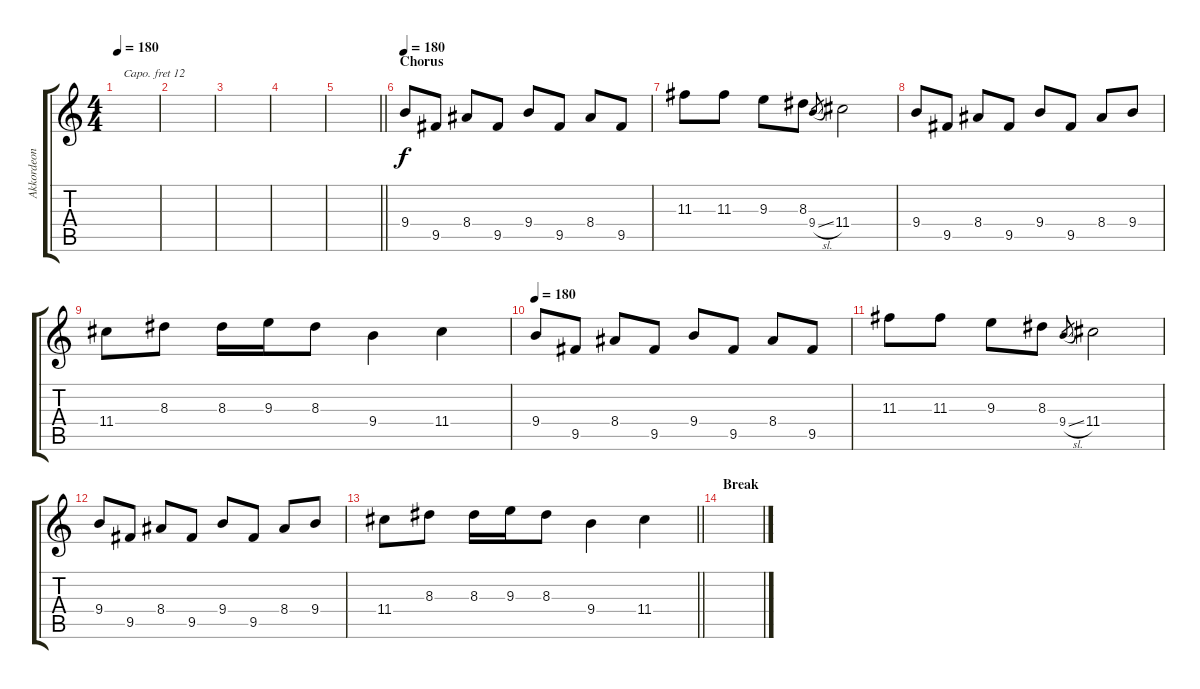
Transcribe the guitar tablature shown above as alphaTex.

\track ("Akkordeon" "Akkordeon") {instrument accordion}
\staff {score tabs}
\capo 12
\tuning (E4 B3 G3 D3 A2 E2) {hide}
\ts (4 4)
\tempo 180
\clef g2
\ks c
|
|
|
|
\barLineRight lightlight
|
\section ("" "Chorus")
\tempo 180
9.4.8 9.5.8 8.4.8 9.5.8 9.4.8 9.5.8 8.4.8 9.5.8 |
11.3.8 11.3.8 9.3.8 8.3.8 9.4{sl}.8{gr} 11.4.2 |
9.4.8 9.5.8 8.4.8 9.5.8 9.4.8 9.5.8 8.4.8 9.4.8 |
11.4.8 8.3.8 8.3.16 9.3.16 8.3.8 9.4.4 11.4.4 |
\tempo 180
9.4.8 9.5.8 8.4.8 9.5.8 9.4.8 9.5.8 8.4.8 9.5.8 |
11.3.8 11.3.8 9.3.8 8.3.8 9.4{sl}.8{gr} 11.4.2 |
9.4.8 9.5.8 8.4.8 9.5.8 9.4.8 9.5.8 8.4.8 9.4.8 |
\barLineRight lightlight
11.4.8 8.3.8 8.3.16 9.3.16 8.3.8 9.4.4 11.4.4 |
\section ("" "Break")
